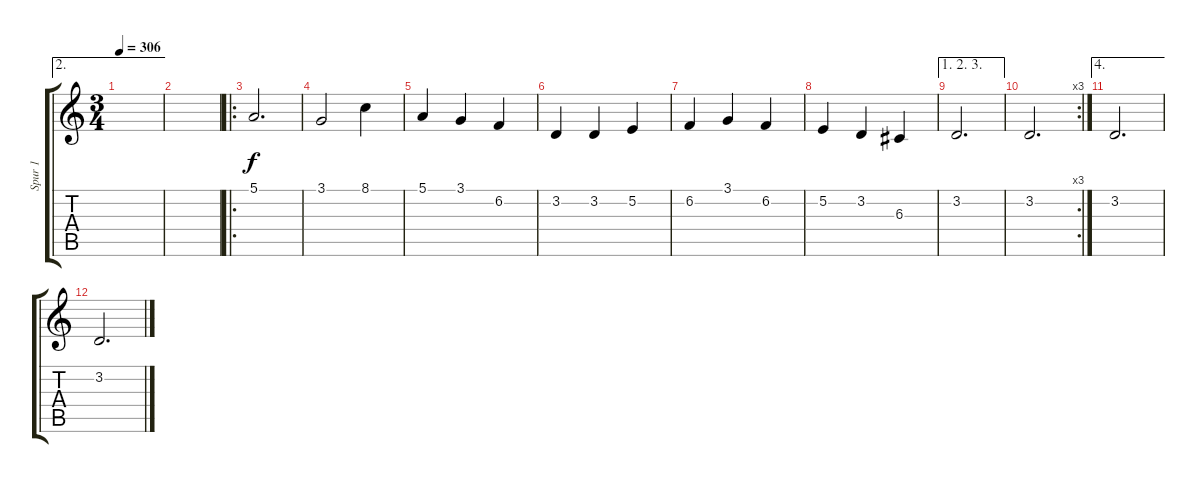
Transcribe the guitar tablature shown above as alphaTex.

\track ("Spur 1" "Spur 1") {instrument bagpipe}
\staff {score tabs}
\tuning (E4 B3 G3 D3 A2 E2) {hide}
\ae 2
\ts (3 4)
\tempo 306
\clef g2
\ks c
|
|
\ro
5.1.2{d} |
3.1.2 8.1.4 |
5.1.4 3.1.4 6.2.4 |
3.2.4 3.2.4 5.2.4 |
6.2.4 3.1.4 6.2.4 |
5.2.4 3.2.4 6.3.4 |
\ae (1 2 3)
3.2.2{d} |
\rc 3
3.2.2{d} |
\ae 4
3.2.2{d} |
3.2.2{d}
